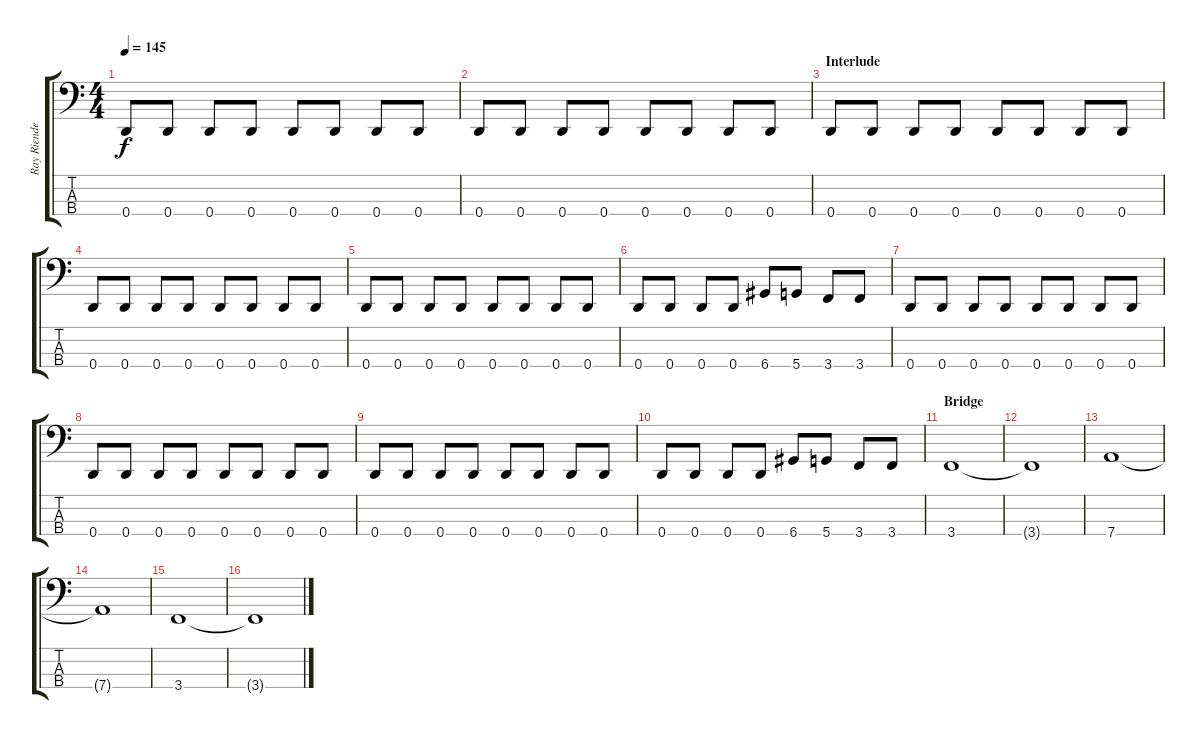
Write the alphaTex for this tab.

\track ("Ray Riendeau" "Ray Riende") {instrument electricbassfinger}
\staff {score tabs}
\tuning (G2 D2 A1 D1) {hide}
\ts (4 4)
\tempo 145
\clef f4
\ks c
0.4.8{dy f} 0.4.8 0.4.8 0.4.8 0.4.8 0.4.8 0.4.8 0.4.8 |
0.4.8 0.4.8 0.4.8 0.4.8 0.4.8 0.4.8 0.4.8 0.4.8 |
\section ("" "Interlude")
0.4.8 0.4.8 0.4.8 0.4.8 0.4.8 0.4.8 0.4.8 0.4.8 |
0.4.8 0.4.8 0.4.8 0.4.8 0.4.8 0.4.8 0.4.8 0.4.8 |
0.4.8 0.4.8 0.4.8 0.4.8 0.4.8 0.4.8 0.4.8 0.4.8 |
0.4.8 0.4.8 0.4.8 0.4.8 6.4.8 5.4.8 3.4.8 3.4.8 |
0.4.8 0.4.8 0.4.8 0.4.8 0.4.8 0.4.8 0.4.8 0.4.8 |
0.4.8 0.4.8 0.4.8 0.4.8 0.4.8 0.4.8 0.4.8 0.4.8 |
0.4.8 0.4.8 0.4.8 0.4.8 0.4.8 0.4.8 0.4.8 0.4.8 |
0.4.8 0.4.8 0.4.8 0.4.8 6.4.8 5.4.8 3.4.8 3.4.8 |
\section ("" "Bridge")
3.4.1 |
3.4{t}.1 |
7.4.1 |
7.4{t}.1 |
3.4.1 |
3.4{t}.1
